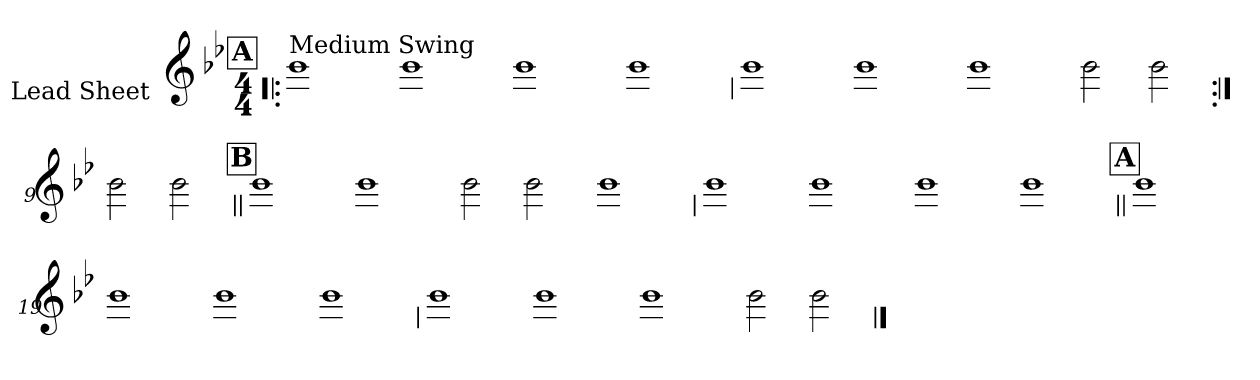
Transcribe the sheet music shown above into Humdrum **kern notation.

**kern
*part1
*staff1
*I"Lead Sheet
*stria0
*clefG2
*k[b-e-]
*g:
*M4/4
!!LO:REH:place=s1:a:t=A
=1!|:
!LO:TX:a:t=Medium Swing
1b-
=2-
1b-
=3-
1b-
=4-
1b-
!!LO:LB:g=z
=5
1b-
=6-
1b-
=7-
1b-
=8-
2b-
2b-
!!LO:LB:g=z
=9:|!
2b-
2b-
!!LO:LB:g=z
!!LO:REH:place=s1:a:t=B
=10||
1b-
=11-
1b-
=12-
2b-
2b-
=13-
1b-
!!LO:LB:g=z
=14
1b-
=15-
1b-
=16-
1b-
=17-
1b-
!!LO:LB:g=z
!!LO:REH:place=s1:a:t=A
=18||
1b-
=19-
1b-
=20-
1b-
=21-
1b-
!!LO:LB:g=z
=22
1b-
=23-
1b-
=24-
1b-
=25-
2b-
2b-
==
*-
